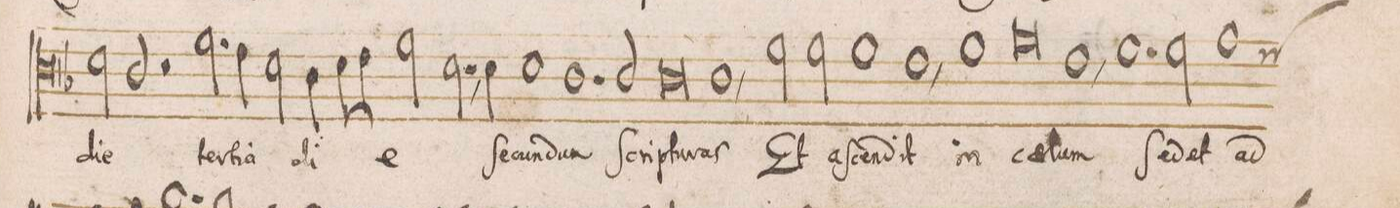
**kern	**text
*I"DISCANTVS	*
*clefC3	*
*k[b-]	*
*met(C|)	*
*M2/1	*
2c/	-e
=102-	=102-
2r	.
2.f\	ter-
4e\	-ti-
2d\	-a
=103-	=103-
4c\	di-
8d\L	.
8e\J	.
2f\	.
2.d,\	-e
4d\	Se-
=104-	=104-
1d	-cun-
1.c	-dum
=105-	=105-
2c/	Scrip-
0c	-tu-
=106-	=106-
1c,	-ras
=107-	=107-
2f\	Et
2f\	a-
1f	-ſcen-
=108-	=108-
1e,	-dit
1f	in
=109-	=109-
0g	cae-
=110-	=110-
1e,	-lum
1.f	Se-
=111-	=111-
2f\	-det
*custos:f	*
1g	ad
=112-	=112-
*-	*-
